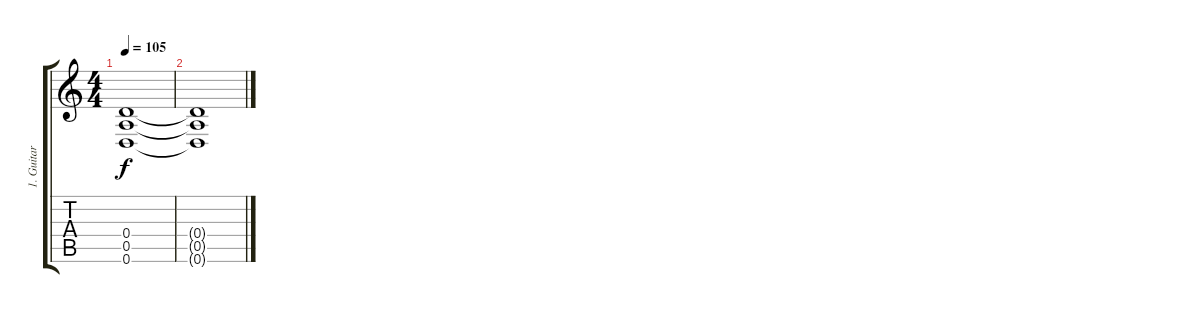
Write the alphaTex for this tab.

\track ("1. Guitar " "1. Guitar ") {instrument distortionguitar}
\staff {score tabs}
\tuning (E4 B3 G3 D3 A2 D2) {hide}
\ts (4 4)
\tempo 105
\clef g2
\ks c
(0.4{t} 0.5{t} 0.6{t}).1{dy f} |
(0.4{t} 0.5{t} 0.6{t}).1
